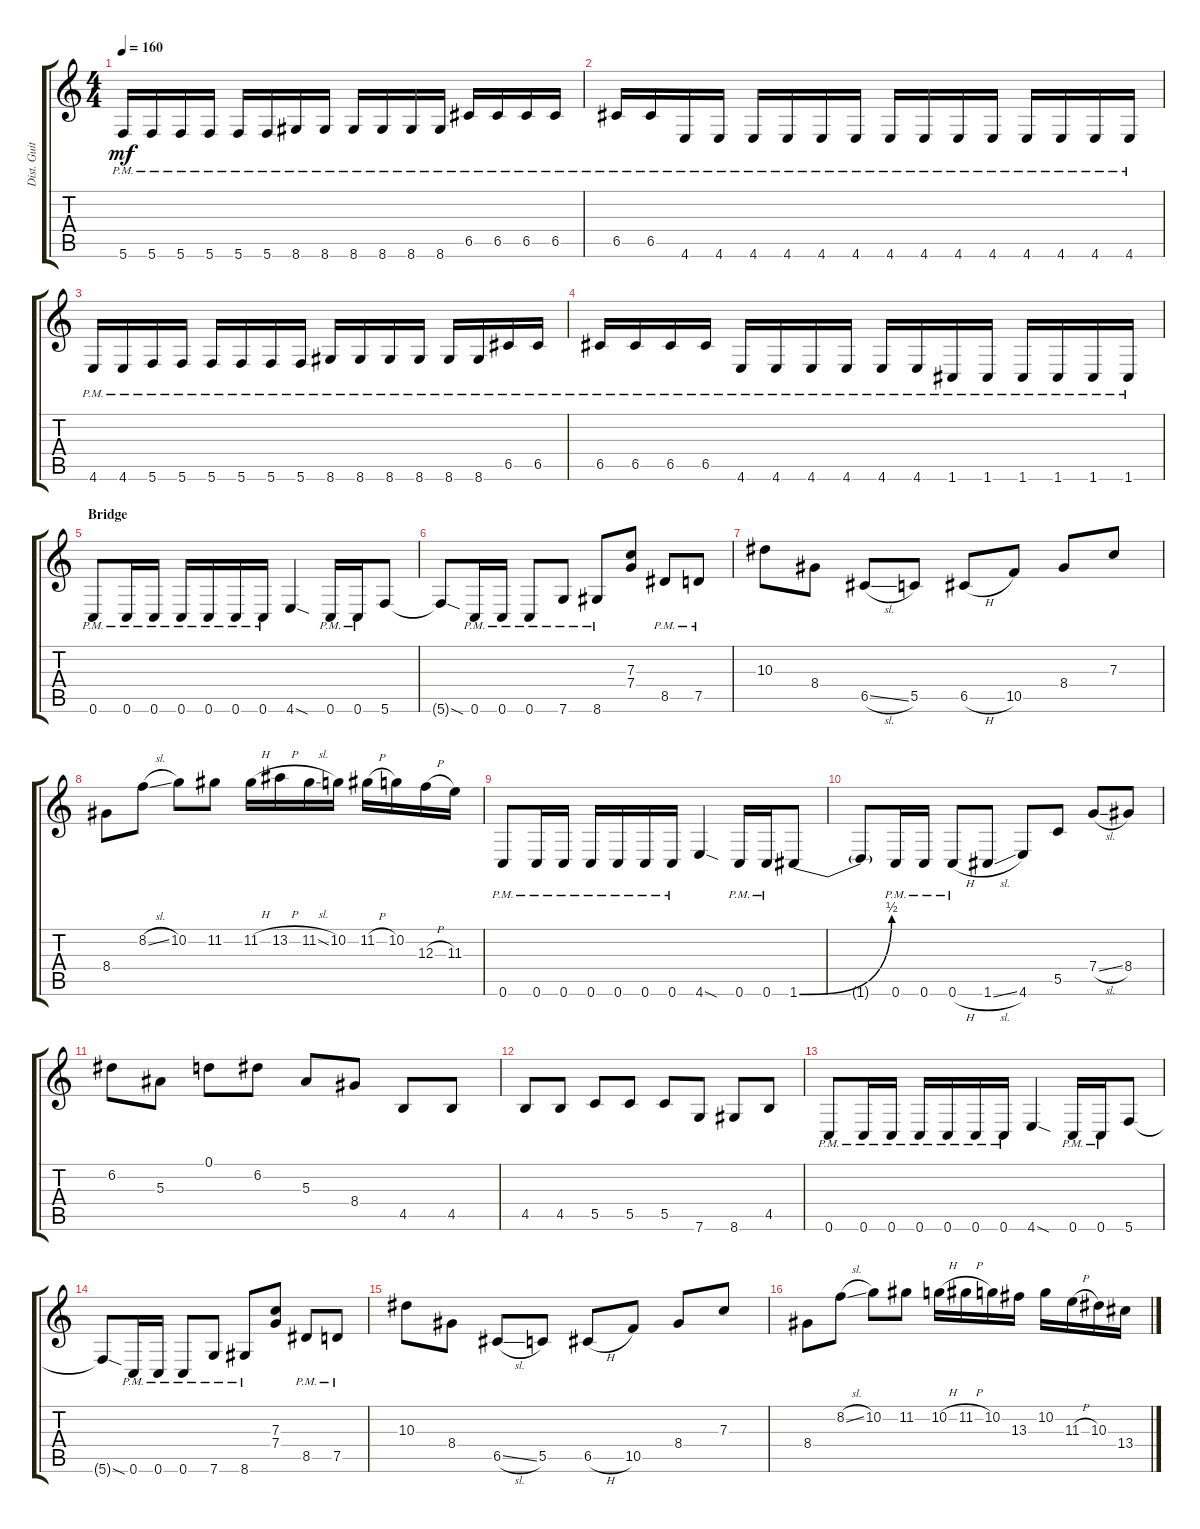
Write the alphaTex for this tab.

\track ("Dist. Guitar 2" "Dist. Guit") {instrument distortionguitar}
\staff {score tabs}
\tuning (D4 A3 F3 C3 G2 C2) {hide}
\ts (4 4)
\tempo 160
\clef g2
\ks c
5.6{pm}.16{dy mf} 5.6{pm}.16 5.6{pm}.16 5.6{pm}.16 5.6{pm}.16 5.6{pm}.16 8.6{pm}.16 8.6{pm}.16 8.6{pm}.16 8.6{pm}.16 8.6{pm}.16 8.6{pm}.16 6.5{pm}.16 6.5{pm}.16 6.5{pm}.16 6.5{pm}.16 |
6.5{pm}.16 6.5{pm}.16 4.6{pm}.16 4.6{pm}.16 4.6{pm}.16 4.6{pm}.16 4.6{pm}.16 4.6{pm}.16 4.6{pm}.16 4.6{pm}.16 4.6{pm}.16 4.6{pm}.16 4.6{pm}.16 4.6{pm}.16 4.6{pm}.16 4.6{pm}.16 |
4.6{pm}.16 4.6{pm}.16 5.6{pm}.16 5.6{pm}.16 5.6{pm}.16 5.6{pm}.16 5.6{pm}.16 5.6{pm}.16 8.6{pm}.16 8.6{pm}.16 8.6{pm}.16 8.6{pm}.16 8.6{pm}.16 8.6{pm}.16 6.5{pm}.16 6.5{pm}.16 |
6.5{pm}.16 6.5{pm}.16 6.5{pm}.16 6.5{pm}.16 4.6{pm}.16 4.6{pm}.16 4.6{pm}.16 4.6{pm}.16 4.6{pm}.16 4.6{pm}.16 1.6{pm}.16 1.6{pm}.16 1.6{pm}.16 1.6{pm}.16 1.6{pm}.16 1.6{pm}.16 |
\section ("" "Bridge")
0.6{pm}.8 0.6{pm}.16 0.6{pm}.16 0.6{pm}.16 0.6{pm}.16 0.6{pm}.16 0.6{pm}.16 4.6{sod}.4 0.6{pm}.16 0.6{pm}.16 5.6.8 |
5.6{sod t}.8 0.6{pm}.16 0.6{pm}.16 0.6{pm}.8 7.6{pm}.8 8.6{pm}.8 (7.3 7.4).8 8.5{pm}.8 7.5{pm}.8 |
10.3.8 8.4.8 6.5{sl}.8 5.5.8 6.5{h}.8 10.5.8 8.4.8 7.3.8 |
8.4.8 8.2{sl}.8 10.2.8 11.2.8 11.2{h}.16 13.2{h}.16 11.2{sl}.16 10.2.16 11.2{h}.16 10.2.16 12.3{h}.16 11.3.16 |
0.6{pm}.8 0.6{pm}.16 0.6{pm}.16 0.6{pm}.16 0.6{pm}.16 0.6{pm}.16 0.6{pm}.16 4.6{sod}.4 0.6{pm}.16 0.6{pm}.16 1.6{be (bend 0 0 60 2)}.8 |
1.6{t}.8 0.6{pm}.16 0.6{pm}.16 0.6{h pm}.8 1.6{sl}.8 4.6.8 5.5.8 7.4{sl}.8 8.4.8 |
6.2.8 5.3.8 0.1.8 6.2.8 5.3.8 8.4.8 4.5.8 4.5.8 |
4.5.8 4.5.8 5.5.8 5.5.8 5.5.8 7.6.8 8.6.8 4.5.8 |
0.6{pm}.8 0.6{pm}.16 0.6{pm}.16 0.6{pm}.16 0.6{pm}.16 0.6{pm}.16 0.6{pm}.16 4.6{sod}.4 0.6{pm}.16 0.6{pm}.16 5.6.8 |
5.6{sod t}.8 0.6{pm}.16 0.6{pm}.16 0.6{pm}.8 7.6{pm}.8 8.6{pm}.8 (7.3 7.4).8 8.5{pm}.8 7.5{pm}.8 |
10.3.8 8.4.8 6.5{sl}.8 5.5.8 6.5{h}.8 10.5.8 8.4.8 7.3.8 |
8.4.8 8.2{sl}.8 10.2.8 11.2.8 10.2{h}.16 11.2{h}.16 10.2.16 13.3.16 10.2.16 11.3{h}.16 10.3.16 13.4.16
